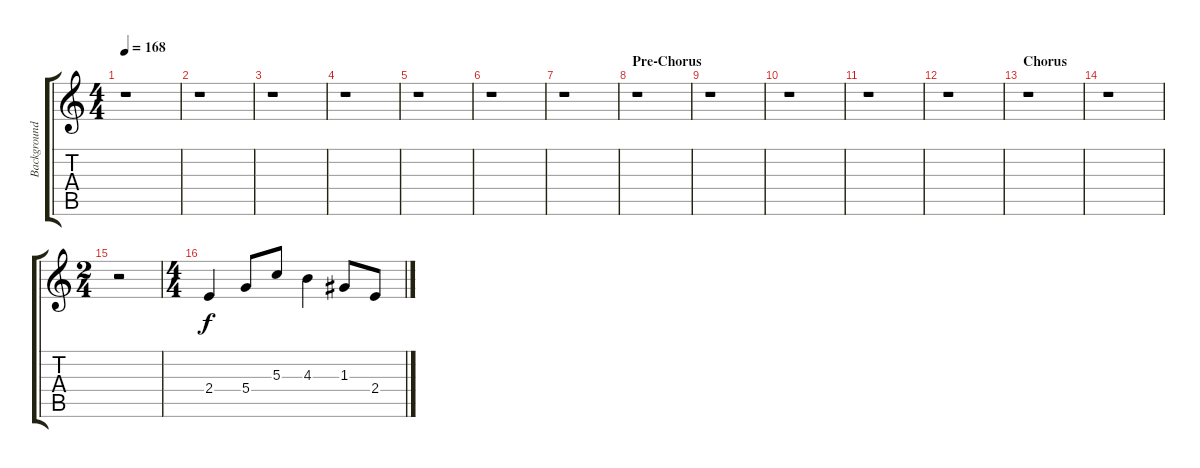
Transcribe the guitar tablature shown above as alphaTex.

\track ("Background Vocals" "Background") {instrument flute}
\staff {score tabs}
\tuning (E5 B4 G4 D4 A3 E3) {hide}
\ts (4 4)
\tempo 168
\clef g2
\ks c
r.1{dy f} |
r.1 |
r.1 |
r.1 |
r.1 |
r.1 |
r.1 |
\section ("" "Pre-Chorus")
r.1 |
r.1 |
r.1 |
r.1 |
r.1 |
\section ("" "Chorus")
r.1 |
r.1 |
\ts (2 4)
r.2 |
\ts (4 4)
2.4.4 5.4.8 5.3.8 4.3.4 1.3.8 2.4.8
